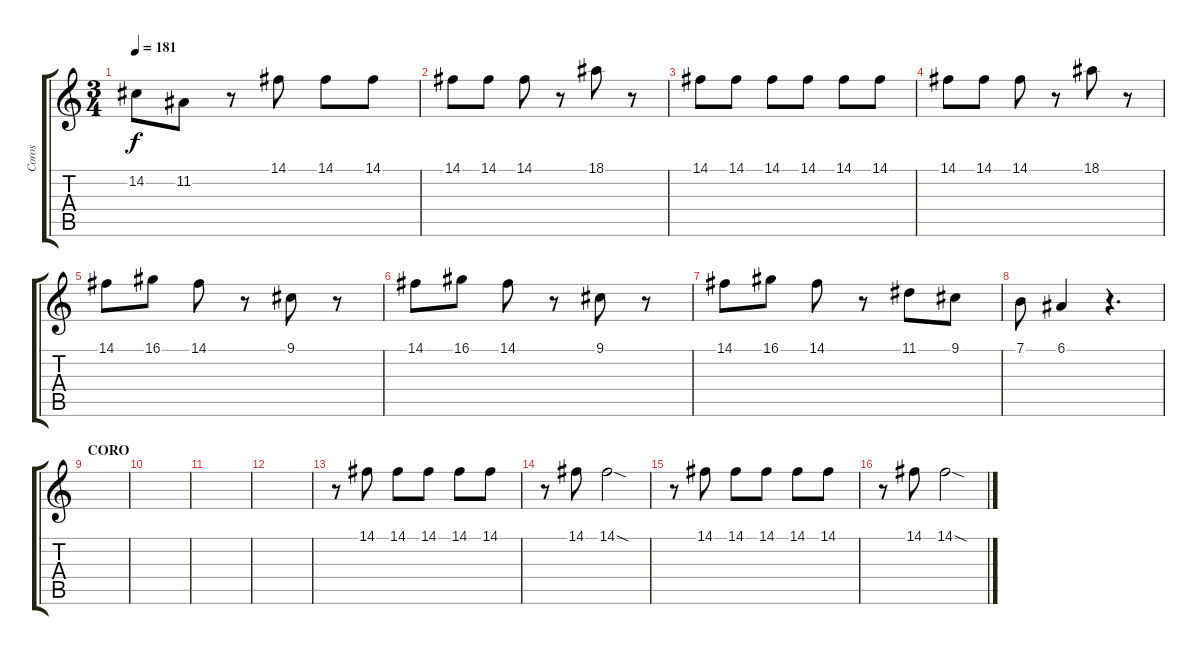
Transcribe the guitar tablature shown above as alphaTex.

\track ("Coros" "Coros") {instrument voiceoohs}
\staff {score tabs}
\tuning (E4 B3 G3 D3 A2 E2) {hide}
\ts (3 4)
\tempo 181
\clef g2
\ks c
14.2.8{dy f} 11.2.8 r.8 14.1.8 14.1.8 14.1.8 |
14.1.8 14.1.8 14.1.8 r.8 18.1.8 r.8 |
14.1.8 14.1.8 14.1.8 14.1.8 14.1.8 14.1.8 |
14.1.8 14.1.8 14.1.8 r.8 18.1.8 r.8 |
14.1.8 16.1.8 14.1.8 r.8 9.1.8 r.8 |
14.1.8 16.1.8 14.1.8 r.8 9.1.8 r.8 |
14.1.8 16.1.8 14.1.8 r.8 11.1.8 9.1.8 |
7.1.8 6.1.4 r.4{d} |
\section ("" "CORO")
|
|
|
|
r.8 14.1.8 14.1.8 14.1.8 14.1.8 14.1.8 |
r.8 14.1.8 14.1{sod}.2 |
r.8 14.1.8 14.1.8 14.1.8 14.1.8 14.1.8 |
r.8 14.1.8 14.1{sod}.2
